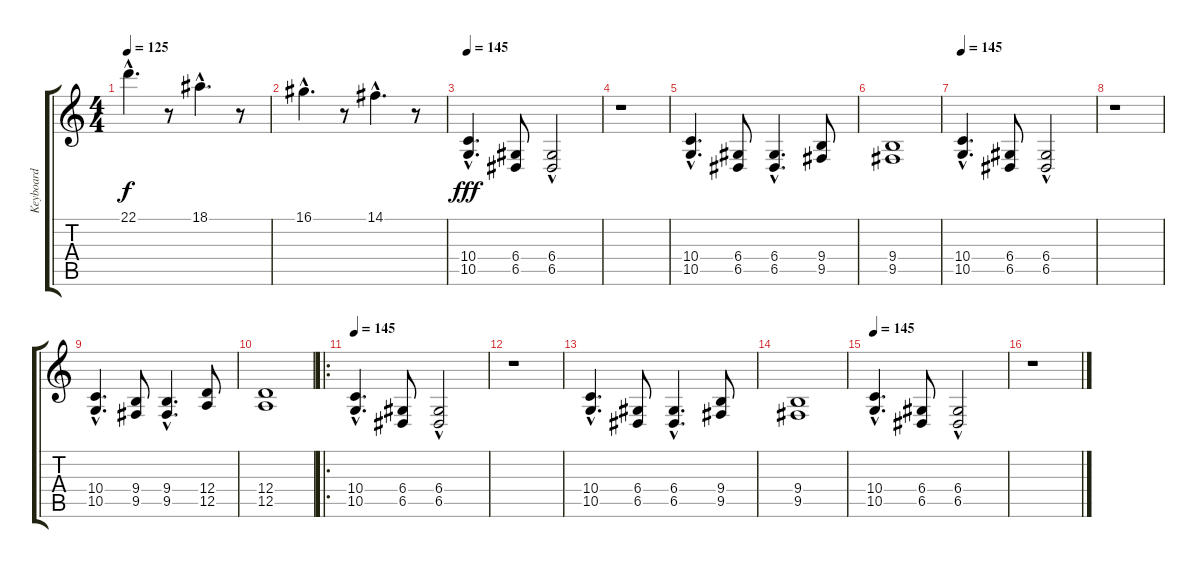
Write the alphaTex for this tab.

\track ("Keyboard" "Keyboard") {instrument stringensemble1}
\staff {score tabs}
\tuning (E4 B3 G3 D3 A2 E2) {hide}
\ts (4 4)
\tempo 125
\clef g2
\ks c
22.1{hac}.4{d dy f} r.8 18.1{hac}.4{d} r.8 |
16.1{hac}.4{d} r.8 14.1{hac}.4{d} r.8 |
\tempo 148
\tempo 145
(10.4{hac} 10.5{hac}).4{d dy fff} (6.4 6.5).8 (6.4{hac} 6.5).2 |
r.1 |
(10.4{hac} 10.5{hac}).4{d} (6.4 6.5).8 (6.4{hac} 6.5{hac}).4{d} (9.4 9.5).8 |
(9.4 9.5).1 |
\tempo 145
(10.4{hac} 10.5{hac}).4{d} (6.4 6.5).8 (6.4{hac} 6.5).2 |
r.1 |
(10.4{hac} 10.5{hac}).4{d} (9.4 9.5).8 (9.4{hac} 9.5{hac}).4{d} (12.4 12.5).8 |
(12.4 12.5).1 |
\ro
\tempo 145
(10.4{hac} 10.5{hac}).4{d} (6.4 6.5).8 (6.4{hac} 6.5).2 |
r.1 |
(10.4{hac} 10.5{hac}).4{d} (6.4 6.5).8 (6.4{hac} 6.5{hac}).4{d} (9.4 9.5).8 |
(9.4 9.5).1 |
\tempo 145
(10.4{hac} 10.5{hac}).4{d} (6.4 6.5).8 (6.4{hac} 6.5).2 |
r.1
